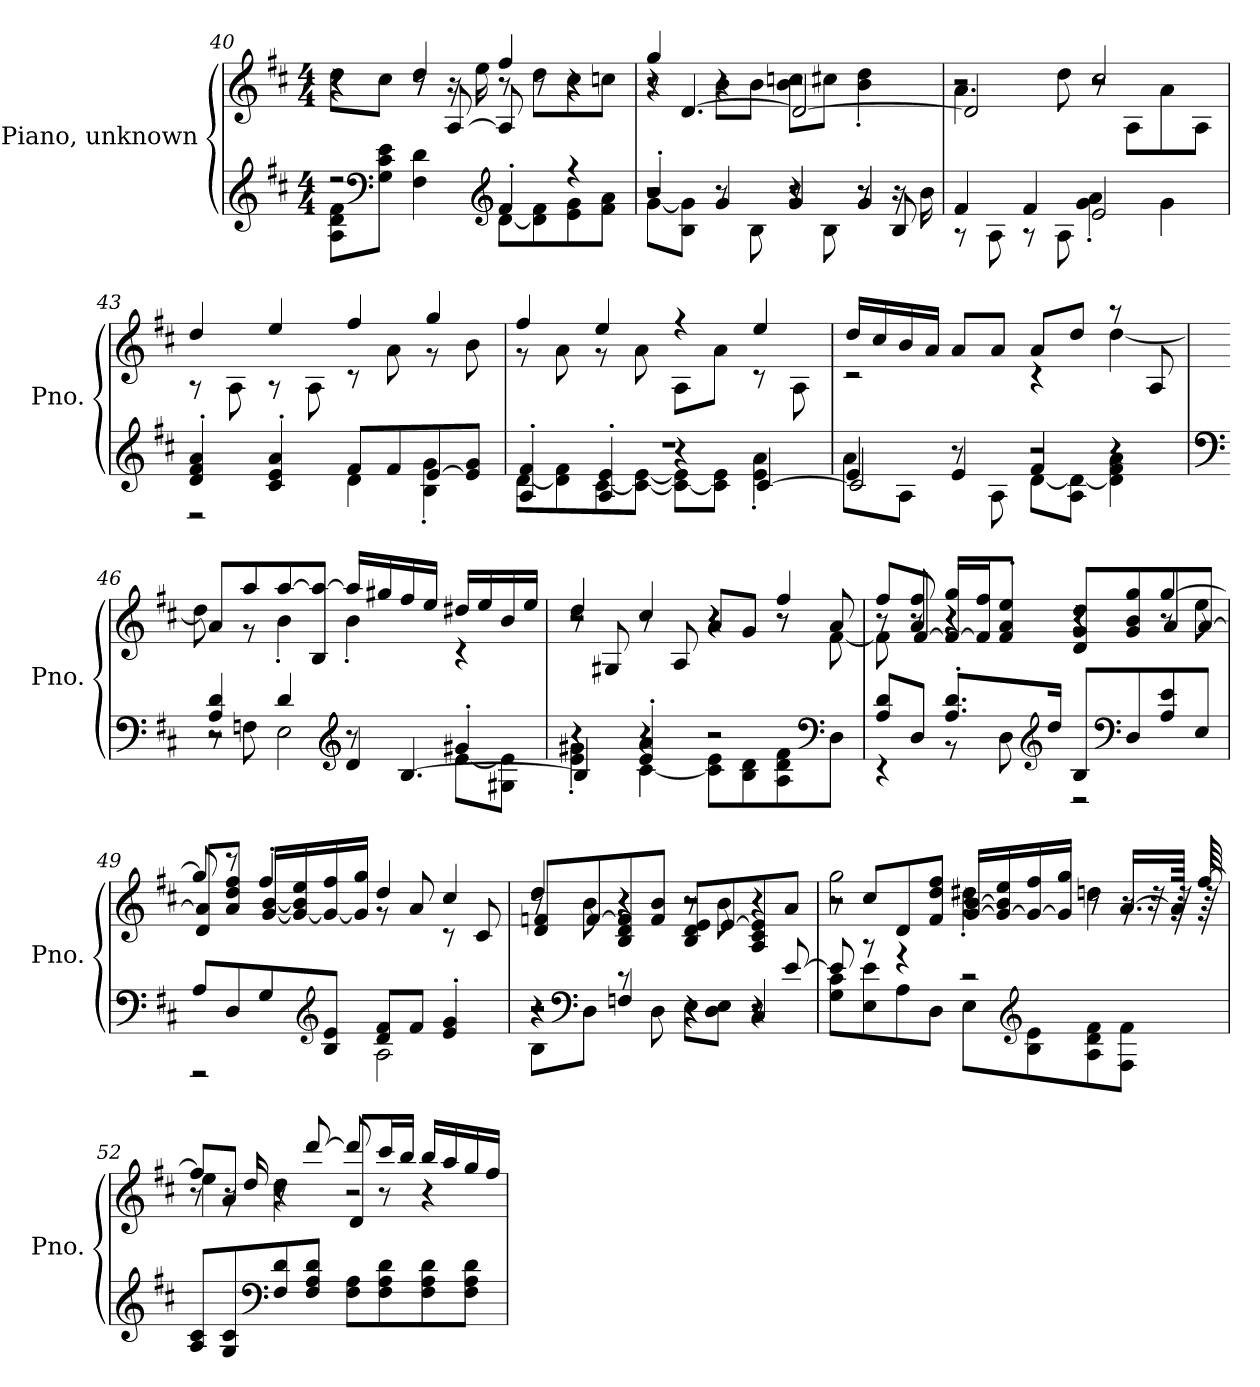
**kern	**kern
*part1	*part1
*staff2	*staff1
*I"Piano, unknown	*
*I'Pno.	*
*clefG2	*clefG2
*k[f#c#]	*k[f#c#]
*M4/4	*M4/4
=40	=40
*^	*^
*	*	*	*^
2r	8A\ 8d\ 8f#\L	4r	8dd\L	4r
*clefF4	*	*	*	*
.	8G\ 8c#\ 8e\J	.	8cc#\J	.
.	4F#\ 4d\	4dd/	8r	8r
.	.	.	16r	[8A/
.	.	.	16ee\	.
*clefG2	*	*	*	*
4f#'/	[8d\L	4ff#/	8r	8A/]
.	8d\] 8f#\	.	8dd\L	8r
4r	8e\ 8g\	4r	8cc#\	4r
.	8f#\ 8a\J	.	8ccn\J	.
!!LO:LB:g=z	!!	!!
=41	=41	=41	=41	=41
*	*^	*	*	*
4b'/	[8g\L	2r	4gg/	4r	8r
.	8B\ 8g\]J	.	.	.	[4.d/
4g/	8r	.	4r	8b\L	.
.	8B\	.	.	8b\J	.
4g/	8r	4r	2r	8b\ 8ccn\L	2d/_
.	8B\	.	.	8cc#X\J	.
4g/	8r	8r	.	4b\' 4dd\'	.
.	16r	8B/	.	.	.
.	16b\	.	.	.	.
*	*v	*v	*	*	*
=42	=42	=42	=42	=42
4f#/	8r	2r	4.a\	2d/]
.	8A\	.	.	.
4f#/	8r	.	.	.
.	8A\	.	8dd\	.
2e/	4g\' 4a\'	2cc#/	8r	2r
.	.	.	8A\L	.
.	4g\	.	8a\	.
.	.	.	8A\J	.
*	*	*	*v	*v
=43	=43	=43	=43
4d/' 4f#/' 4a/'	2r	4dd/	8r
.	.	.	8A\
4c#/' 4e/' 4a/'	.	4ee/	8r
.	.	.	8A\
8f#/L	4d\	4ff#/	8r
8f#/	.	.	8a\
[8e/	4B\' 4g\'	4gg/	8r
8e/] 8g/J	.	.	8b\
=44	=44	=44	=44
*	*^	*	*
1r	[8d\L	4A/' 4f#/'	4ff#/	8r
.	8d\] 8f#\	.	.	8a\
.	[8c#\	4A/' 4e/'	4ee/	8r
.	8c#\_ [8e\J	.	.	8a\
.	8c#\_ 8e\]L	4r	4r	8A\L
.	8c#\] 8e\J	.	.	8a\J
.	4e\' 4a\'	[4c#/	4ee/	8r
.	.	.	.	8A\
!!LO:LB:g=z	!!
=45	=45	=45	=45	=45
4e/	8a\L	2c#/]	16dd/LL	2r
.	.	.	16cc#/	.
.	8A\J	.	16b/	.
.	.	.	16a/JJ	.
4e/	8r	.	8a/L	.
.	8A\	.	8a/J	.
4f#/	[8d\L	2r	8a/L	4r
.	8A\ 8d\_J	.	8dd/J	.
4r	4d\] 4f#\ 4a\	.	8r	[4dd\
.	.	.	8A/	.
=46	=46	=46	=46	=46
*clefF4	*	*	*	*
4A/ 4d/	8r	2r	8a/L	8dd\]
.	8Fn\	.	8aa/	8r
4d/	2E\	.	[8aa/	4b'\
.	.	.	8B/ 8aa/_J	.
*clefG2	*	*	*	*
4d/	.	8r	16aa/LL]	4b'\
.	.	.	16gg#X/	.
.	.	[4.B/	16ff#/	.
.	.	.	16ee/JJ	.
4g#X'/	[8e\L	.	16dd#X/LL	4r
.	.	.	16ee/	.
.	8G#X\ 8e\]J	.	16b/	.
.	.	.	16ee/JJ	.
=47	=47	=47	=47	=47
*	*	*	*	*^
4r	4e\' 4g#X\'	4B/]	4dd/	2r	8r
.	.	.	.	.	8G#X/
4e/' 4a/'	[4c#\	4r	4cc#/	.	8r
.	.	.	.	.	8A/
2r	8c#\] 8e\L	2r	4r	4r	8a/L
.	8B\ 8d\	.	.	.	8g/J
.	8A\ 8d\ 8f#\	.	4ff#/	8r	8r
*clefF4	*	*	*	*	*
.	8D\J	.	.	[8f#\	8a/
*	*v	*v	*	*	*
!!LO:LB:g=z	!!	!!
=48	=48	=48	=48	=48
8A/ 8d/L	4r	8r	8f#\]	8ff#/L
8D/J	.	8a/ 8ff#/	8r	[8f#/J
8.A/' 8.d/'L	8r	4r	4r	16f#/_ 16gg/LL
.	.	.	.	16f#/] 16ff#/J
.	8D\	.	.	8f#/' 8a/' 8ee/'J
*clefG2	*	*	*	*
16dd/Jk	.	.	.	.
8B/L	2r	4r	4r	8d/ 8g/ 8dd/L
*clefF4	*	*	*	*
8D/	.	.	.	8g/ 8b/ 8gg/
8A/ 8e/	.	[4gg/	8r	8a/
8E/J	.	.	8ee\	[8a/J
*	*	*	*v	*v
=49	=49	=49	=49
8A/L	2r	8gg/]	8d/ 8a/]L
8D/	.	8r	8a/ 8dd/ 8ff#/J
8G/	.	4ff#'/	[16g/ [16b/LL
.	.	.	16g/_ 16b/] 16ee/
*clefG2	*	*	*
8B/ 8e/J	.	.	16g/_ 16ff#/
.	.	.	16g/] 16gg/JJ
8d/ 8f#/L	2A\	4dd/	8r
8f#/J	.	.	8a/
4e/' 4g/'	.	4cc#/	8r
.	.	.	8c#/
!!LO:LB:g=z
=50	=50	=50	=50
*	*^	*	*^
2r	8B\L	4r	4dd/	8r	8d/ 8fn/L
*clefF4	*	*	*	*	*
.	8D\J	.	.	8b\	[8f/
.	8r	4Fn/	4r	4r	8B/ 8d/ 8f/]
.	8D\	.	.	.	8f/ 8b/J
4r	8E\L	4r	2r	8r	8B/ 8d/ 8e/L
.	8D\ 8E\J	.	.	8b\	[8e/
8r	4r	4C#/	.	4r	8A/ 8c#/ 8e/]
[8e/	.	.	.	.	8a/J
*	*v	*v	*	*	*
=51	=51	=51	=51	=51
8e/]	8G\ 8c#\L	2r	2gg\	8r
8r	8E\ 8e\	.	.	8cc#/L
4r	8A\	.	.	8d/
.	8D\J	.	.	8f#/ 8dd/ 8ff#/J
2r	8E\L	4r	4dd#X'\	[16g/ [16b/LL
.	.	.	.	16g/_ 16b/] 16ee/
*clefG2	*	*	*	*
.	8B\ 8e\	.	.	16g/_ 16ff#/
.	.	.	.	16g/] 16gg/JJ
.	8A\ 8d\ 8f#\	8r	4ddn\	8r
.	8F#\ 8f#\J	16r	.	[16.a/LL
.	.	32r	.	.
.	.	64r	.	64a/JJkk]
.	.	[64ff#/	.	64r
*v	*v	*	*	*
!!LO:LB:g=z	!!	!!
=52	=52	=52	=52
8A/ 8c#/L	8ff#/L]	4ee\	8r
8G/ 8c#/	8a/J	.	16r
.	.	.	16dd/
*clefF4	*	*	*
8F#/ 8d/	8r	4dd\	4r
8F#/ 8A/ 8d/J	[8ddd/	.	.
8F#\ 8A\L	8ddd/]	2r	8d/L
8F#\ 8A\ 8d\	8r	.	16ccc#/L
.	.	.	16bb/JJ
8F#\ 8A\ 8d\	4r	.	16bb/LL
.	.	.	16aa/
8F#\ 8A\ 8d\J	.	.	16gg/
.	.	.	16ff#/JJ
*	*v	*v	*v
=	=
*-	*-
